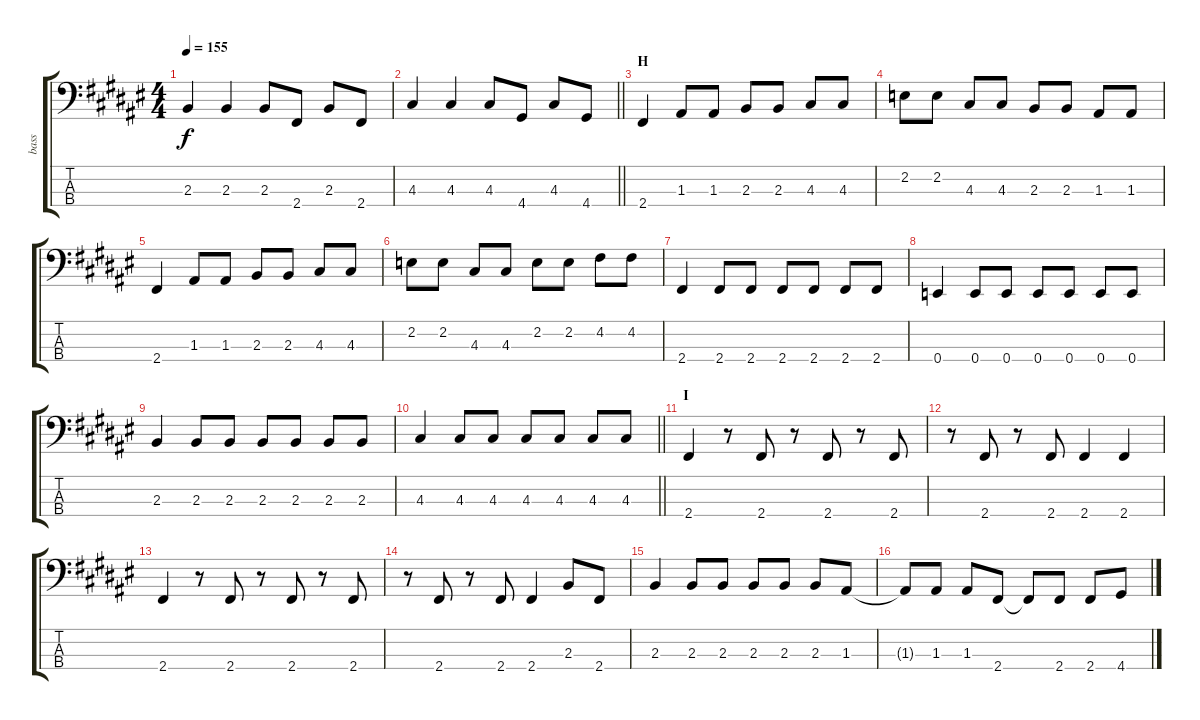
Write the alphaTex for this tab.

\track ("bass" "bass") {instrument electricbassfinger}
\staff {score tabs}
\tuning (G2 D2 A1 E1) {hide}
\ts (4 4)
\tempo 155
\clef f4
\ks f#
2.3{t}.4{dy f} 2.3.4 2.3.8 2.4.8 2.3.8 2.4.8 |
\barLineRight lightlight
4.3.4 4.3.4 4.3.8 4.4.8 4.3.8 4.4.8 |
\section ("" "H")
2.4.4 1.3.8 1.3.8 2.3.8 2.3.8 4.3.8 4.3.8 |
2.2.8 2.2.8 4.3.8 4.3.8 2.3.8 2.3.8 1.3.8 1.3.8 |
2.4.4 1.3.8 1.3.8 2.3.8 2.3.8 4.3.8 4.3.8 |
2.2.8 2.2.8 4.3.8 4.3.8 2.2.8 2.2.8 4.2.8 4.2.8 |
2.4.4 2.4.8 2.4.8 2.4.8 2.4.8 2.4.8 2.4.8 |
0.4.4 0.4.8 0.4.8 0.4.8 0.4.8 0.4.8 0.4.8 |
2.3.4 2.3.8 2.3.8 2.3.8 2.3.8 2.3.8 2.3.8 |
\barLineRight lightlight
4.3.4 4.3.8 4.3.8 4.3.8 4.3.8 4.3.8 4.3.8 |
\section ("" "I")
2.4.4 r.8 2.4.8 r.8 2.4.8 r.8 2.4.8 |
r.8 2.4.8 r.8 2.4.8 2.4.4 2.4.4 |
2.4.4 r.8 2.4.8 r.8 2.4.8 r.8 2.4.8 |
r.8 2.4.8 r.8 2.4.8 2.4.4 2.3.8 2.4.8 |
2.3.4 2.3.8 2.3.8 2.3.8 2.3.8 2.3.8 1.3.8 |
1.3{t}.8 1.3.8 1.3.8 2.4.8 2.4{t}.8 2.4.8 2.4.8 4.4.8
